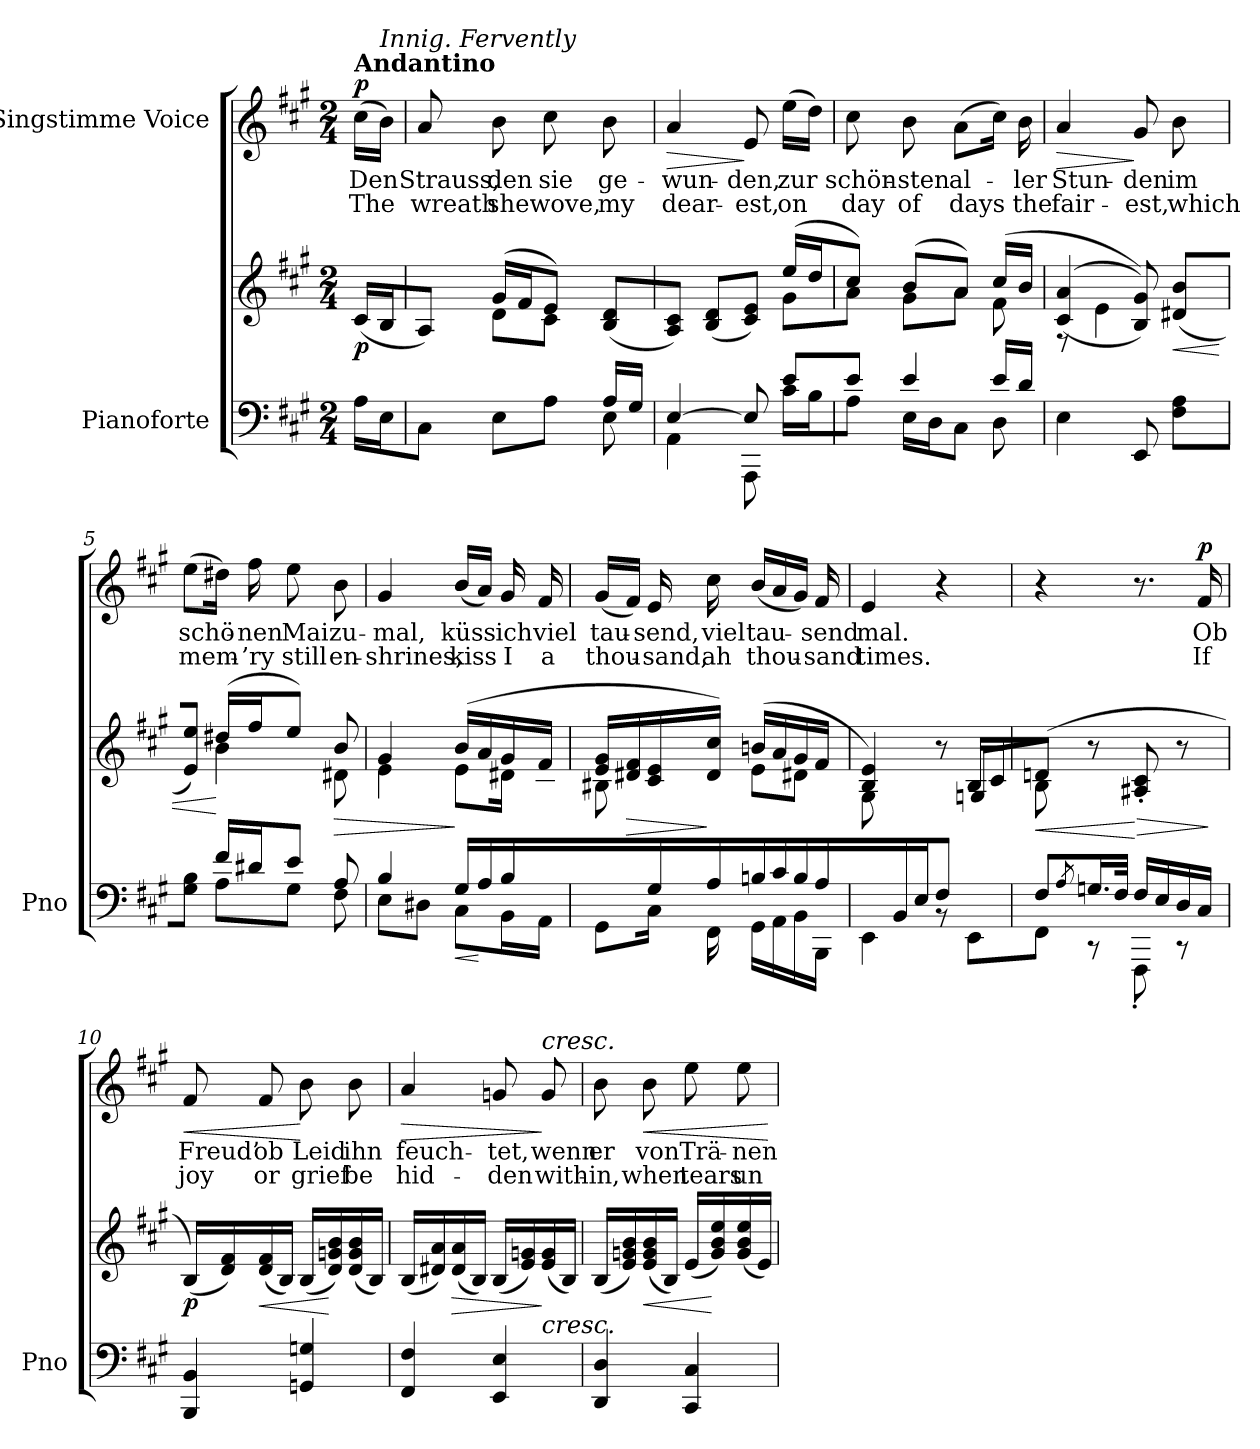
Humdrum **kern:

**kern	**kern	**dynam	**kern	**text	**text	**dynam
*part2	*part2	*part2	*part1	*part1	*part1	*part1
*staff3	*staff2	*staff2/3	*staff1	*staff1	*staff1	*staff1
*I"Pianoforte	*	*	*I"Singstimme Voice	*	*	*
*I'Pno	*	*	*	*	*	*
*clefF4	*clefG2	*	*clefG2	*	*	*
*k[f#c#g#]	*k[f#c#g#]	*	*k[f#c#g#]	*	*	*
*M2/4	*M2/4	*	*M2/4	*	*	*
=	=	=	=	=	=	=
!	!	!	!LO:TX:a:B:t=Andantino	!	!	!
!	!	!LO:DY:b	!	!LO:LY:b	!LO:LY:b	!LO:DY:a
16A\LL	(<16c#/LL	p	(>16cc#\LL	Den	The	p
!	!	!	!LO:TX:a:i:t=Innig. Fervently	!	!	!
16E\J	16B/J	.	16b\JJ)	.	.	.
=1	=1	=1	=1	=1	=1	=1
*^	*^	*	*	*	*	*
!	!	!	!	!	!	!LO:LY:b	!LO:LY:b	!
8C#\J	4ryy	8A/J)	8ryy	.	8a/	Strauss,	wreath	.
!	!	!	!	!	!	!LO:LY:b	!LO:LY:b	!
8E\L	.	(>16g#/LL	8d\L	.	8b\	den	she	.
.	.	16f#/J	.	.	.	.	.	.
!	!	!	!	!	!	!LO:LY:b	!LO:LY:b	!
8A\J	8ryy	8e/J)	8c#\J	.	8cc#\	sie	wove,	.
!	!	!	!	!	!	!LO:LY:b	!LO:LY:b	!
16A/LL	8E\	(<8B/ 8d/L	8ryy	.	8b\	ge-	my	.
16G#/JJ	.	.	.	.	.	.	.	.
=2	=2	=2	=2	=2	=2	=2	=2	=2
!	!	!	!	!	!	!LO:LY:b	!LO:LY:b	!LO:HP:b
[4E/	4AA\	8A/ 8c#/J)	4ryy	.	4a/	-wun-	dear-	>
.	.	(<8B/ 8d/L	.	.	.	.	.	.
!	!	!	!	!	!	!LO:LY:b	!LO:LY:b	!
8E/]	8AAA\	8c#/ 8e/J)	8ryy	.	8e/	-den,	-est,	]
!	!	!	!	!	!	!LO:LY:b	!LO:LY:b	!
8e/L	16c#\LL	(>16ee/LL	8g#\L	.	(>16ee\LL	zur	on	.
.	16B\J	16dd/J	.	.	16dd\JJ)	.	.	.
=3	=3	=3	=3	=3	=3	=3	=3	=3
!	!	!	!	!	!	!LO:LY:b	!LO:LY:b	!
8e/J	8A\J	8cc#/J)	8a\J	.	8cc#\	schön-	day	.
!	!	!	!	!	!	!LO:LY:b	!LO:LY:b	!
4e/	16E\LL	(>8b/L	8g#\L	.	8b\	-sten	of	.
.	16D\J	.	.	.	.	.	.	.
!	!	!	!	!	!	!LO:LY:b	!LO:LY:b	!
.	8C#\J	8a/J)	8a\J	.	(>8a\L	al-	days	.
16e/LL	8D\	(>16cc#/LL	8f#\	.	16cc#\Jk)	.	.	.
!	!	!	!	!	!	!LO:LY:b	!LO:LY:b	!
16d/JJ	.	16b/JJ	.	.	16b\	-ler	the	.
*v	*v	*	*	*	*	*	*	*
!!LO:LB:g=z
=4	=4	=4	=4	=4	=4	=4	=4
!	!	!	!	!	!LO:LY:b	!LO:LY:b	!LO:HP:b
4E\	(>(<4c#/ 4a/	8r	.	4a/	Stun-	fair-	>
.	.	4e\	.	.	.	.	.
!	!	!	!	!	!LO:LY:b	!LO:LY:b	!
8EE/	8B/ 8g#/)))	.	.	8g#/	-den	-est,	]
!	!	!	!LO:HP:b	!	!LO:LY:b	!LO:LY:b	!
8F#\ 8A\L	(<8d#X/ 8b/L	8ryy	<	8b\	im	which	.
=5	=5	=5	=5	=5	=5	=5	=5
*^	*	*	*	*	*	*	*
!	!	!	!	!	!	!LO:LY:b	!LO:LY:b	!
8G#\ 8B\J	8ryy	8e/ 8ee/J)	8ryy	.	(>8ee\L	schö-	mem-	.
16f#/LL	8A\L	(>16dd#X/LL	4b\	[	16dd#X\Jk)	.	.	.
!	!	!	!	!	!	!LO:LY:b	!LO:LY:b	!
16d#X/J	.	16ff#/J	.	.	16ff#\	-nen	-’ry	.
!	!	!	!	!	!	!LO:LY:b	!LO:LY:b	!
8e/J	8G#\J	8ee/J)	.	.	8ee\	Mai	still	.
!	!	!	!	!LO:HP:b	!	!LO:LY:b	!LO:LY:b	!
8A/	8F#\	8b/	8d#X\	>	8b\	zu-	en-	.
=6	=6	=6	=6	=6	=6	=6	=6	=6
*	*	*	*^	*	*	*	*	*
!	!	!	!	!	!	!	!LO:LY:b	!LO:LY:b	!
4B/	8E\L	4g#/	4e\	4..ryy	.	4g#/	-mal,	-shrines,	.
.	8D#X\J	.	.	.	.	.	.	.	.
!	!	!	!	!	!LO:HP:b=2	!	!	!	!
!	!	!	!	!	!LO:HP:n=1:b	!	!LO:LY:b	!LO:LY:b	!
16G#/LL	8C#\L	(>16b/LL	8e\L	.	> ] <	(<16b/LL	küss	kiss	.
16A/	.	16a/	.	.	[	16a/JJ)	.	.	.
!	!	!	!	!	!	!	!LO:LY:b	!LO:LY:b	!
16B/	16BB\L	16g#/	16d#X\Jk	.	.	16g#/	ich	I	.
!	!	!	!	!	!	!	!LO:LY:b	!LO:LY:b	!
16ryy	16AA\JJ	16f#/JJ	16ryy	16c#\JJ	.	16f#/	viel	a	.
*v	*v	*	*	*	*	*	*	*	*
*	*v	*v	*v	*	*	*	*	*
.	.	]	.	.	.	.
!!LO:LB:g=z
=7	=7	=7	=7	=7	=7	=7
*^	*^	*	*	*	*	*
*	*	*	*^	*	*	*	*	*
!	!	!	!	!	!	!	!LO:LY:b	!LO:LY:b	!
8ryy	8GG#\L	16e/ 16g#/LL	4ryy	8B#X\L	.	(<16g#/LL	tau-	thou-	.
!	!	!	!	!	!LO:HP:b	!	!	!	!
.	.	16d#X/ 16f#/	.	.	>	16f#/JJ)	.	.	.
!	!	!	!	!	!	!	!LO:LY:b	!LO:LY:b	!
16G#/L	16C#\Jk	16c#/ 16e/	.	4.ryy	.	16e/	-send,	-sand,	.
!	!	!	!	!	!	!	!LO:LY:b	!LO:LY:b	!
16A/JJ	16FF#\	16d#/ 16cc#/JJ)	.	.	]	16cc#\	viel	ah	.
!	!	!	!	!	!	!	!LO:LY:b	!LO:LY:b	!
16Bn/LL	16GG#\LL	(>16bn/LL	8e\L	.	.	(<16b/LL	tau-	thou-	.
16c#/	16AA\	16a/	.	.	.	16a/	.	.	.
16B/	16BB\	16g#/	8d#X\J	.	.	16g#/JJ)	.	.	.
!	!	!	!	!	!	!	!LO:LY:b	!LO:LY:b	!
16A/JJ	16BBB\JJ	16f#/JJ	.	.	.	16f#/	-send	-sand	.
=8	=8	=8	=8	=8	=8	=8	=8	=8	=8
!	!	!	!	!	!	!	!LO:LY:b	!LO:LY:b	!
8ryy	4EE\	4B/ 4e/)	4ryy	8G#\L	.	4e/	mal.	times.	.
16BB/L	.	.	.	4.ryy	.	.	.	.	.
16E/J	.	.	.	.	.	.	.	.	.
8F#/J	8rBB	8r	8ryy	.	.	4r	.	.	.
8ryy	8EE\L	16B/LL	8Gn\L	.	.	.	.	.	.
.	.	16c#/J	.	.	.	.	.	.	.
*	*	*v	*v	*v	*	*	*	*	*
=9	=9	=9	=9	=9	=9	=9	=9
!	!	!	!LO:HP:b	!	!	!	!
*	*	*^	*	*	*	*	*
8F#/L	8FF#\J	(>8dn/J	8B\J	<	4r	.	.	.
8qA/	.	.	.	.	.	.	.	.
16.Gn/L	8r	8r	8ryy	.	.	.	.	.
32F#/JJk	.	.	.	.	.	.	.	.
!	!	!	!	!LO:HP:n=1:b	!	!	!	!
16F#/LL	8FFF#'\	8A#X/' 8c#/'	4ryy	[ >	8.r	.	.	.
16E/	.	.	.	.	.	.	.	.
16D/	8r	8r	.	.	.	.	.	.
!	!	!	!	!	!	!LO:LY:b	!LO:LY:b	!LO:DY:a
16C#/JJ	.	.	.	.	16f#/	Ob	If	p
*v	*v	*	*	*	*	*	*	*
*	*v	*v	*	*	*	*	*
.	.	]	.	.	.	.
!!LO:LB:g=z
=10	=10	=10	=10	=10	=10	=10
!	!	!LO:DY:b	!	!LO:LY:b	!LO:LY:b	!LO:HP:b
4BBB/ 4BB/	(<16B/LL)	p	8f#/	Freud’	joy	<
.	16d/ 16f#/)	.	.	.	.	.
!	!	!LO:HP:b	!	!LO:LY:b	!LO:LY:b	!
.	(<16d/ 16f#/	<	8f#/	ob	or	.
.	16B/JJ)	.	.	.	.	.
!	!	!	!	!LO:LY:b	!LO:LY:b	!
4GGn/ 4Gn/	(<16B/LL	.	8b\	Leid	grief	[
.	16d/ 16gn/ 16b/)	[	.	.	.	.
!	!	!	!	!LO:LY:b	!LO:LY:b	!
.	(<16d/ 16g/ 16b/	.	8b\	ihn	be	.
.	16B/JJ)	.	.	.	.	.
=11	=11	=11	=11	=11	=11	=11
!	!	!	!	!LO:LY:b	!LO:LY:b	!LO:HP:b
4FF#/ 4F#/	(<16B/LL	.	4a/	feuch-	hid-	>
.	16d#X/ 16a/)	.	.	.	.	.
!	!	!LO:HP:b	!	!	!	!
.	(<16d#/ 16a/	>	.	.	.	.
.	16B/JJ)	.	.	.	.	.
!	!	!	!	!LO:LY:b	!LO:LY:b	!
4EE/ 4E/	(<16B/LL	.	8gn/	-tet,	-den	.
.	16e/ 16gn/)	.	.	.	.	.
!	!	!	!LO:TX:a:i:t=cresc.	!	!	!
!	!LO:TX:b:i:t=cresc.	!	!	!	!	!
!	!	!	!	!LO:LY:b	!LO:LY:b	!
.	(<16e/ 16g/	]	8g/	wenn	with-	]
.	16B/JJ)	.	.	.	.	.
=12	=12	=12	=12	=12	=12	=12
!	!	!	!	!LO:LY:b	!LO:LY:b	!
4DD/ 4D/	(<16B/LL	.	8b\	er	-in,	.
.	16e/ 16gn/ 16b/)	.	.	.	.	.
!	!	!LO:HP:b	!	!LO:LY:b	!LO:LY:b	!LO:HP:b
.	(<16e/ 16g/ 16b/	<	8b\	von	when	<
.	16B/JJ)	.	.	.	.	.
!	!	!	!	!LO:LY:b	!LO:LY:b	!
4CC#/ 4C#/	(<16e/LL	.	8ee\	Trä-	tears	.
.	16g/ 16b/ 16ee/)	[	.	.	.	.
!	!	!	!	!LO:LY:b	!LO:LY:b	!
.	(<16g/ 16b/ 16ee/	.	8ee\	-nen	un-	.
.	16e/JJ)	.	.	.	.	.
.	.	.	.	.	.	[
=	=	=	=	=	=	=
*-	*-	*-	*-	*-	*-	*-
